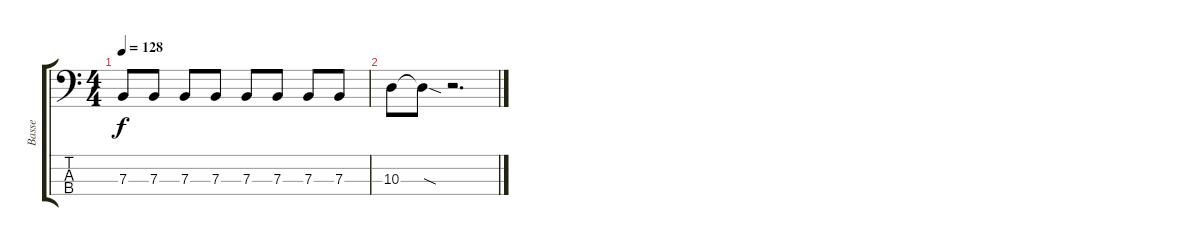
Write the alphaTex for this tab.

\track ("Basse" "Basse") {instrument electricbassfinger}
\staff {score tabs}
\tuning (D2 A1 E1 B0) {hide}
\ts (4 4)
\tempo 128
\clef f4
\ks c
7.3.8{dy f} 7.3.8 7.3.8 7.3.8 7.3.8 7.3.8 7.3.8 7.3.8 |
10.3.8 10.3{sod t}.8 r.2{d}
